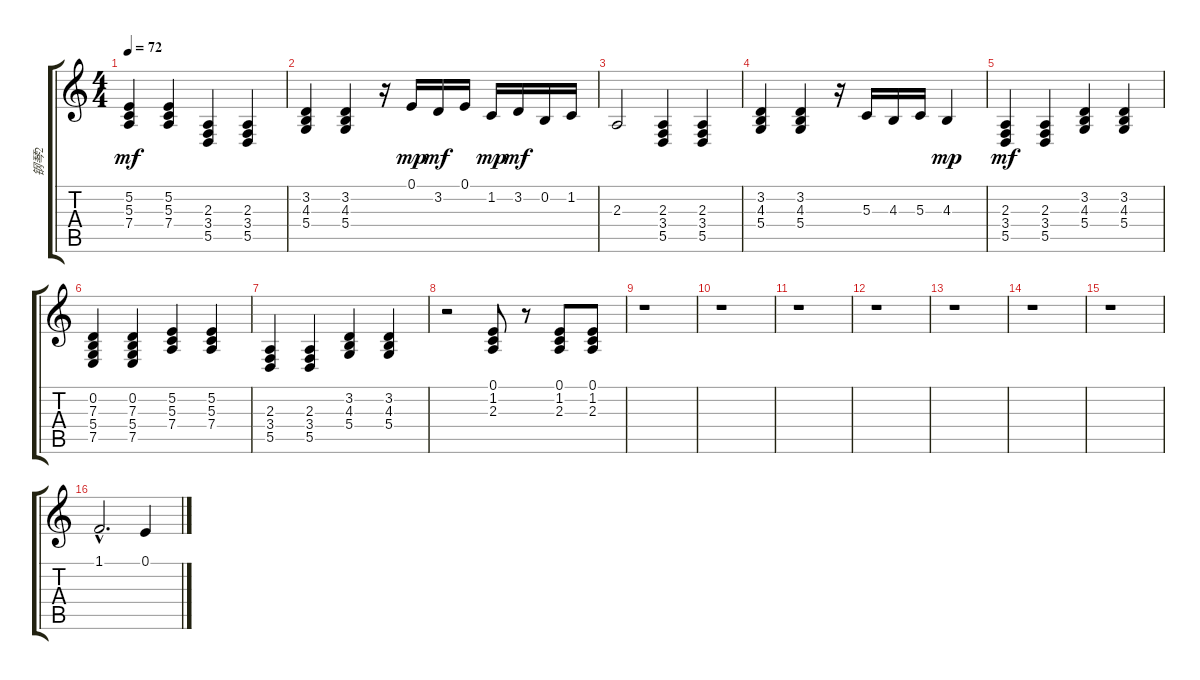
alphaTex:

\track ("钢琴2" "钢琴2") {instrument brightacousticpiano}
\staff {score tabs}
\tuning (E4 B3 G3 D3 A2 E2) {hide}
\ts (4 4)
\tempo 72
\clef g2
\ks c
(5.2 5.3 7.4).4{dy mf} (5.2 5.3 7.4).4 (2.3 3.4 5.5).4 (2.3 3.4 5.5).4 |
(3.2 4.3 5.4).4 (3.2 4.3 5.4).4 r.16 0.1.16{dy mp} 3.2.16{dy mf} 0.1.16 1.2.16{dy mp} 3.2.16{dy mf} 0.2.16 1.2.16 |
2.3.2 (2.3 3.4 5.5).4 (2.3 3.4 5.5).4 |
(3.2 4.3 5.4).4 (3.2 4.3 5.4).4 r.16 5.3.16 4.3.16 5.3.16 4.3.4{dy mp} |
(2.3 3.4 5.5).4{dy mf} (2.3 3.4 5.5).4 (3.2 4.3 5.4).4 (3.2 4.3 5.4).4 |
(0.2 7.3 5.4 7.5).4 (0.2 7.3 5.4 7.5).4 (5.2 5.3 7.4).4 (5.2 5.3 7.4).4 |
(2.3 3.4 5.5).4 (2.3 3.4 5.5).4 (3.2 4.3 5.4).4 (3.2 4.3 5.4).4 |
r.2 (0.1 1.2 2.3).8 r.8 (0.1 1.2 2.3).8 (0.1 1.2 2.3).8 |
r.1 |
r.1 |
r.1 |
r.1 |
r.1 |
r.1 |
r.1 |
1.1{hac}.2{d} 0.1.4
